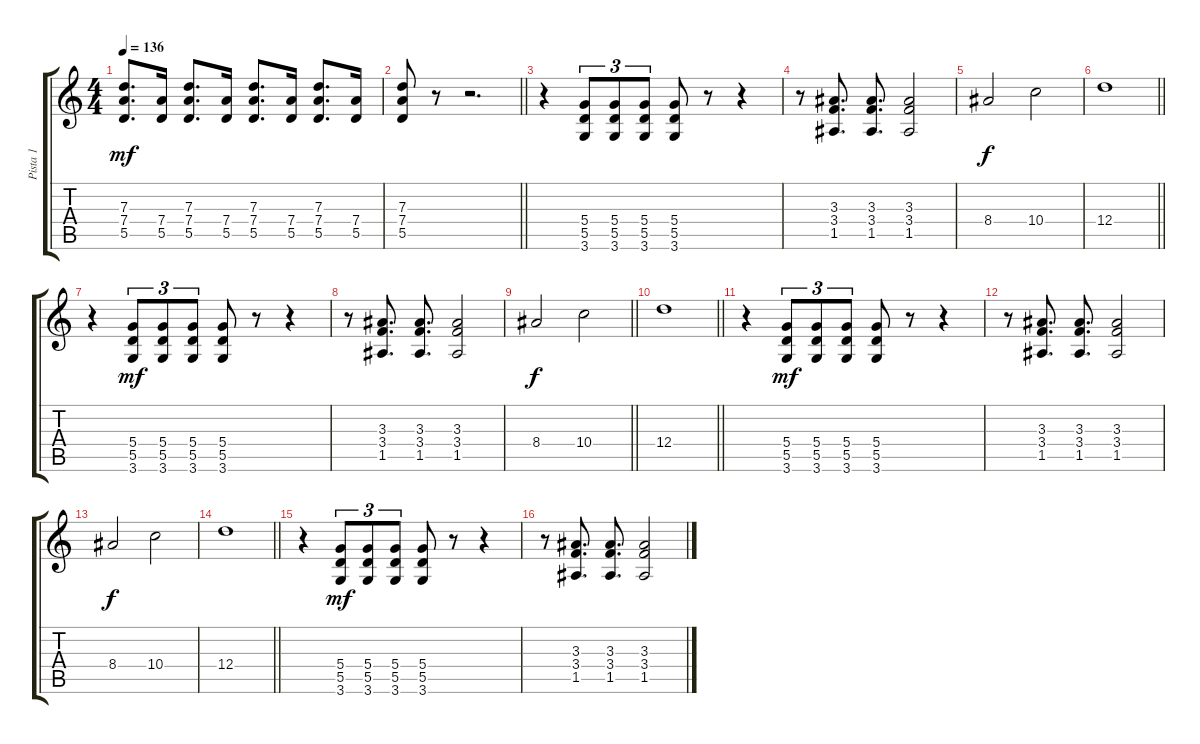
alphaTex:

\track ("Pista 1" "Pista 1") {instrument distortionguitar}
\staff {score tabs}
\tuning (E4 B3 G3 D3 A2 E2) {hide}
\ts (4 4)
\tempo 136
\clef g2
\ks c
(7.3 7.4 5.5).8{d dy mf} (7.4 5.5).16 (7.3 7.4 5.5).8{d} (7.4 5.5).16 (7.3 7.4 5.5).8{d} (7.4 5.5).16 (7.3 7.4 5.5).8{d} (7.4 5.5).16 |
\barLineRight lightlight
(7.3 7.4 5.5).8 r.8 r.2{d} |
r.4 (5.4 5.5 3.6).8{tu (3 2)} (5.4 5.5 3.6).8{tu (3 2)} (5.4 5.5 3.6).8{tu (3 2)} (5.4 5.5 3.6).8 r.8 r.4 |
r.8 (3.3 3.4 1.5).8{d} (3.3 3.4 1.5).8{d} (3.3 3.4 1.5).2 |
8.4.2{dy f} 10.4.2 |
\barLineRight lightlight
12.4.1 |
r.4 (5.4 5.5 3.6).8{tu (3 2) dy mf} (5.4 5.5 3.6).8{tu (3 2)} (5.4 5.5 3.6).8{tu (3 2)} (5.4 5.5 3.6).8 r.8 r.4 |
r.8 (3.3 3.4 1.5).8{d} (3.3 3.4 1.5).8{d} (3.3 3.4 1.5).2 |
\barLineRight lightlight
8.4.2{dy f} 10.4.2 |
\barLineRight lightlight
12.4.1 |
r.4 (5.4 5.5 3.6).8{tu (3 2) dy mf} (5.4 5.5 3.6).8{tu (3 2)} (5.4 5.5 3.6).8{tu (3 2)} (5.4 5.5 3.6).8 r.8 r.4 |
r.8 (3.3 3.4 1.5).8{d} (3.3 3.4 1.5).8{d} (3.3 3.4 1.5).2 |
8.4.2{dy f} 10.4.2 |
\barLineRight lightlight
12.4.1 |
r.4 (5.4 5.5 3.6).8{tu (3 2) dy mf} (5.4 5.5 3.6).8{tu (3 2)} (5.4 5.5 3.6).8{tu (3 2)} (5.4 5.5 3.6).8 r.8 r.4 |
r.8 (3.3 3.4 1.5).8{d} (3.3 3.4 1.5).8{d} (3.3 3.4 1.5).2
